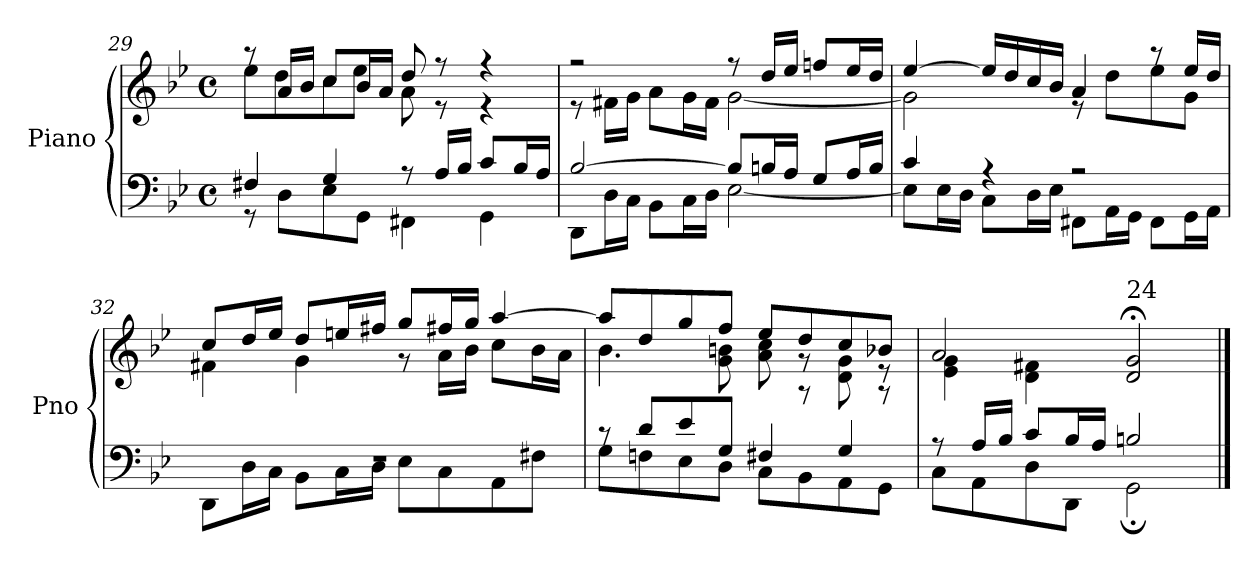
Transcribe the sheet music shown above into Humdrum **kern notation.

**kern	**kern
*part1	*part1
*staff2	*staff1
*I"Piano	*
*I'Pno	*
!!LO:PB:g=z
*clefF4	*clefG2
*k[b-e-]	*k[b-e-]
*B-:	*B-:
*M4/4	*M4/4
*met(c)	*met(c)
=29	=29
*^	*^
4F#X/	8rGG	8raa	8ee-\L
.	8D\L	16a/LL	8dd\
.	.	16b-/JJ	.
4G/	8E-\	8cc/L	8cc\
.	8GG\J	16b-/L	8ee-\J
.	.	16a/JJ	.
8rA	4FF#X\	8dd/	8a\
16A/LL	.	8rff	8re
16B-/JJ	.	.	.
8c/L	4GG\	4rff	4re
16B-/L	.	.	.
16A/JJ	.	.	.
=30	=30	=30	=30
[2B-/	8DD\L	2rff	8r
.	16D\L	.	16f#X\LL
.	16C\JJ	.	16g\JJ
.	8BB-\L	.	8a\L
.	16C\L	.	16g\L
.	16D\JJ	.	16f#\JJ
8B-/L]	[2E-\	8rff	[2g\
16Bn/L	.	16dd/LL	.
16A/JJ	.	16ee-/JJ	.
8G/L	.	8ffn/L	.
16A/L	.	16ee-/L	.
16B/JJ	.	16dd/JJ	.
=31	=31	=31	=31
4c/	8E-\L]	[4ee-/	2g\]
.	16E-\L	.	.
.	16D\JJ	.	.
4rA	8C\L	16ee-/LL]	.
.	.	16dd/	.
.	16D\L	16cc/	.
.	16E-\JJ	16b-/JJ	.
2rA	8FF#X\L	4a/	8re
.	16AA\L	.	8dd\L
.	16GG\JJ	.	.
.	8FF#\L	8raa	8ee-\
.	16GG\L	16ee-/LL	8g\J
.	16AA\JJ	16dd/JJ	.
!!LO:LB:g=z	!!
=32	=32	=32	=32
1rF	8DD\L	8cc/L	4f#X\
.	16D\L	16dd/L	.
.	16C\JJ	16ee-/JJ	.
.	8BB-\L	8dd/L	4g\
.	16C\L	16een/L	.
.	16D\JJ	16ff#X/JJ	.
.	8E-\L	8gg/L	8rg
.	8C\	16ff#X/L	16a\LL
.	.	16gg/JJ	16b-\JJ
.	8AA\	[4aa/	8cc\L
.	8F#X\J	.	16b-\L
.	.	.	16a\JJ
=33	=33	=33	=33
*	*	*	*^
8rc	8G\L	8aa/L]	4.b-\	8ryy
*	*	*	*v	*v
8d/L	8Fn\	8dd/	.
8e-/	8E-\	8gg/	.
8G/J	8D\J	8ff/J	8g\ 8bn\
4F#X/	8C\L	8ee-/L	8a\ 8cc\
*	*	*	*^
.	8BB-\	8dd/	8rg	8rA
4G/	8AA\	8cc/	8d\ 8g\	8ryy
.	8GG\J	8b-X/J	8re	8rA
*	*	*	*v	*v
=34	=34	=34	=34
8rA	8C\L	2a/	4e-\ 4g\
16A/LL	8AA\	.	.
16B-/JJ	.	.	.
8c/L	8D\	.	4d\ 4f#X\
16B-/L	8DD\J	.	.
16A/JJ	.	.	.
!	!	!LO:TX:a:t=24	!
2Bn/	2GG;\	2d/;< 2g/;<	2ryy
*v	*v	*	*
*	*v	*v
==	==
*-	*-
